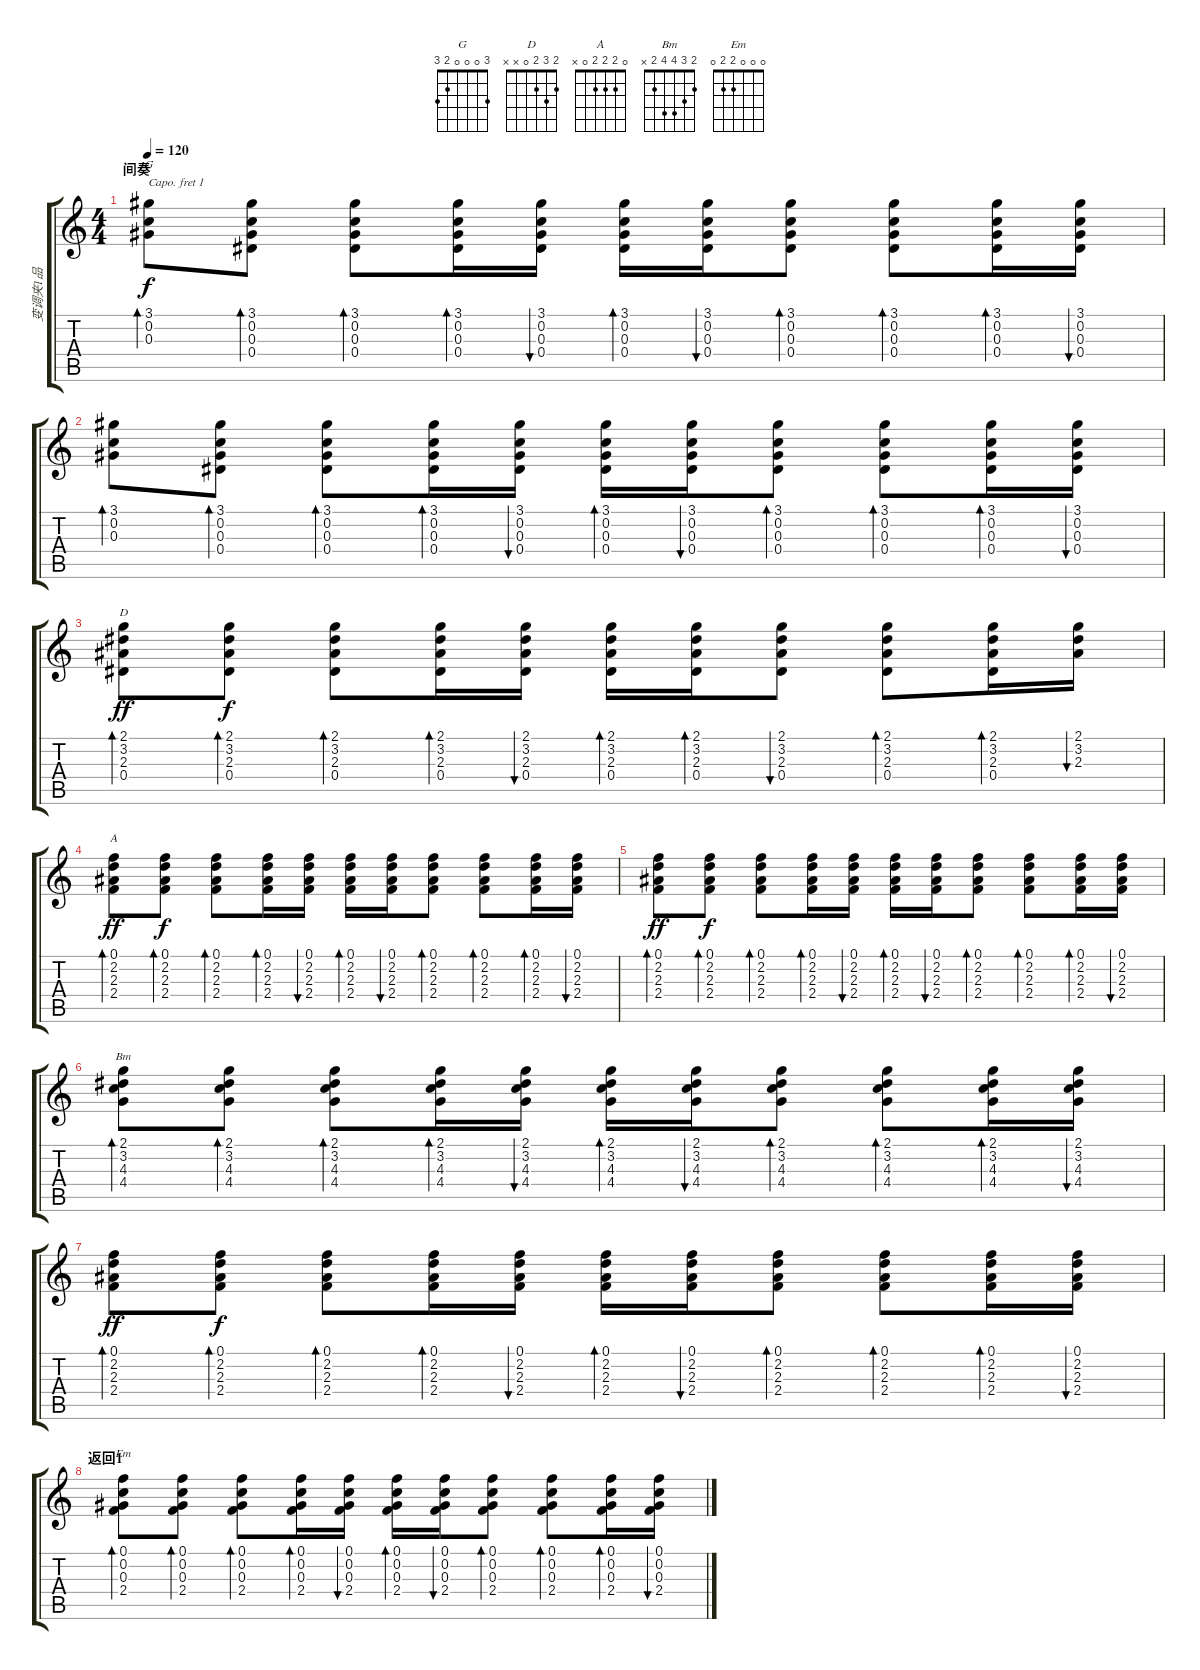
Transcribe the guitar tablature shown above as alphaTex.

\track ("变调夹1品" "变调夹1品") {instrument acousticguitarsteel}
\staff {score tabs}
\capo 1
\tuning (E4 B3 G3 D3 A2 E2) {hide}
\chord ("G" 3 0 0 0 2 3)
\chord ("D" 2 3 2 0 x x)
\chord ("A" 0 2 2 2 0 x)
\chord ("Bm" 2 3 4 4 2 x)
\chord ("Em" 0 0 0 2 2 0)
\ts (4 4)
\section ("" "间奏")
\tempo 120
\clef g2
\ks c
(3.1 0.2 0.3).8{bd 30 ch "G" dy f} (3.1 0.2 0.3 0.4).8{bd 30} (3.1 0.2 0.3 0.4).8{bd 30} (3.1 0.2 0.3 0.4).16{bd 30} (3.1 0.2 0.3 0.4).16{bu 30} (3.1 0.2 0.3 0.4).16{bd 30} (3.1 0.2 0.3 0.4).16{bu 30} (3.1 0.2 0.3 0.4).8{bd 30} (3.1 0.2 0.3 0.4).8{bd 30} (3.1 0.2 0.3 0.4).16{bd 30} (3.1 0.2 0.3 0.4).16{bu 30} |
(3.1 0.2 0.3).8{bd 30} (3.1 0.2 0.3 0.4).8{bd 30} (3.1 0.2 0.3 0.4).8{bd 30} (3.1 0.2 0.3 0.4).16{bd 30} (3.1 0.2 0.3 0.4).16{bu 30} (3.1 0.2 0.3 0.4).16{bd 30} (3.1 0.2 0.3 0.4).16{bu 30} (3.1 0.2 0.3 0.4).8{bd 30} (3.1 0.2 0.3 0.4).8{bd 30} (3.1 0.2 0.3 0.4).16{bd 30} (3.1 0.2 0.3 0.4).16{bu 30} |
(2.1 3.2 2.3 0.4).8{bd 30 ch "D" dy ff} (2.1 3.2 2.3 0.4).8{bd 30 dy f} (2.1 3.2 2.3 0.4).8{bd 30} (2.1 3.2 2.3 0.4).16{bd 30} (2.1 3.2 2.3 0.4).16{bu 30} (2.1 3.2 2.3 0.4).16{bd 30} (2.1 3.2 2.3 0.4).16{bd 30} (2.1 3.2 2.3 0.4).8{bu 30} (2.1 3.2 2.3 0.4).8{bd 30} (2.1 3.2 2.3 0.4).16{bd 30} (2.1 3.2 2.3).16{bu 30} |
(0.1 2.2 2.3 2.4).8{bd 30 ch "A" dy ff} (0.1 2.2 2.3 2.4).8{bd 30 dy f} (0.1 2.2 2.3 2.4).8{bd 30} (0.1 2.2 2.3 2.4).16{bd 30} (0.1 2.2 2.3 2.4).16{bu 30} (0.1 2.2 2.3 2.4).16{bd 30} (0.1 2.2 2.3 2.4).16{bu 30} (0.1 2.2 2.3 2.4).8{bd 30} (0.1 2.2 2.3 2.4).8{bd 30} (0.1 2.2 2.3 2.4).16{bd 30} (0.1 2.2 2.3 2.4).16{bu 30} |
(0.1 2.2 2.3 2.4).8{bd 30 dy ff} (0.1 2.2 2.3 2.4).8{bd 30 dy f} (0.1 2.2 2.3 2.4).8{bd 30} (0.1 2.2 2.3 2.4).16{bd 30} (0.1 2.2 2.3 2.4).16{bu 30} (0.1 2.2 2.3 2.4).16{bd 30} (0.1 2.2 2.3 2.4).16{bu 30} (0.1 2.2 2.3 2.4).8{bd 30} (0.1 2.2 2.3 2.4).8{bd 30} (0.1 2.2 2.3 2.4).16{bd 30} (0.1 2.2 2.3 2.4).16{bu 30} |
(2.1 3.2 4.3 4.4).8{bd 30 ch "Bm"} (2.1 3.2 4.3 4.4).8{bd 30} (2.1 3.2 4.3 4.4).8{bd 30} (2.1 3.2 4.3 4.4).16{bd 30} (2.1 3.2 4.3 4.4).16{bu 30} (2.1 3.2 4.3 4.4).16{bd 30} (2.1 3.2 4.3 4.4).16{bu 30} (2.1 3.2 4.3 4.4).8{bd 30} (2.1 3.2 4.3 4.4).8{bd 30} (2.1 3.2 4.3 4.4).16{bd 30} (2.1 3.2 4.3 4.4).16{bu 30} |
(0.1 2.2 2.3 2.4).8{bd 30 dy ff} (0.1 2.2 2.3 2.4).8{bd 30 dy f} (0.1 2.2 2.3 2.4).8{bd 30} (0.1 2.2 2.3 2.4).16{bd 30} (0.1 2.2 2.3 2.4).16{bu 30} (0.1 2.2 2.3 2.4).16{bd 30} (0.1 2.2 2.3 2.4).16{bu 30} (0.1 2.2 2.3 2.4).8{bd 30} (0.1 2.2 2.3 2.4).8{bd 30} (0.1 2.2 2.3 2.4).16{bd 30} (0.1 2.2 2.3 2.4).16{bu 30} |
\section ("" "返回1")
(0.1 0.2 0.3 2.4).8{bd 30 ch "Em"} (0.1 0.2 0.3 2.4).8{bd 30} (0.1 0.2 0.3 2.4).8{bd 30} (0.1 0.2 0.3 2.4).16{bd 30} (0.1 0.2 0.3 2.4).16{bu 30} (0.1 0.2 0.3 2.4).16{bd 30} (0.1 0.2 0.3 2.4).16{bu 30} (0.1 0.2 0.3 2.4).8{bd 30} (0.1 0.2 0.3 2.4).8{bd 30} (0.1 0.2 0.3 2.4).16{bd 30} (0.1 0.2 0.3 2.4).16{bu 30}
